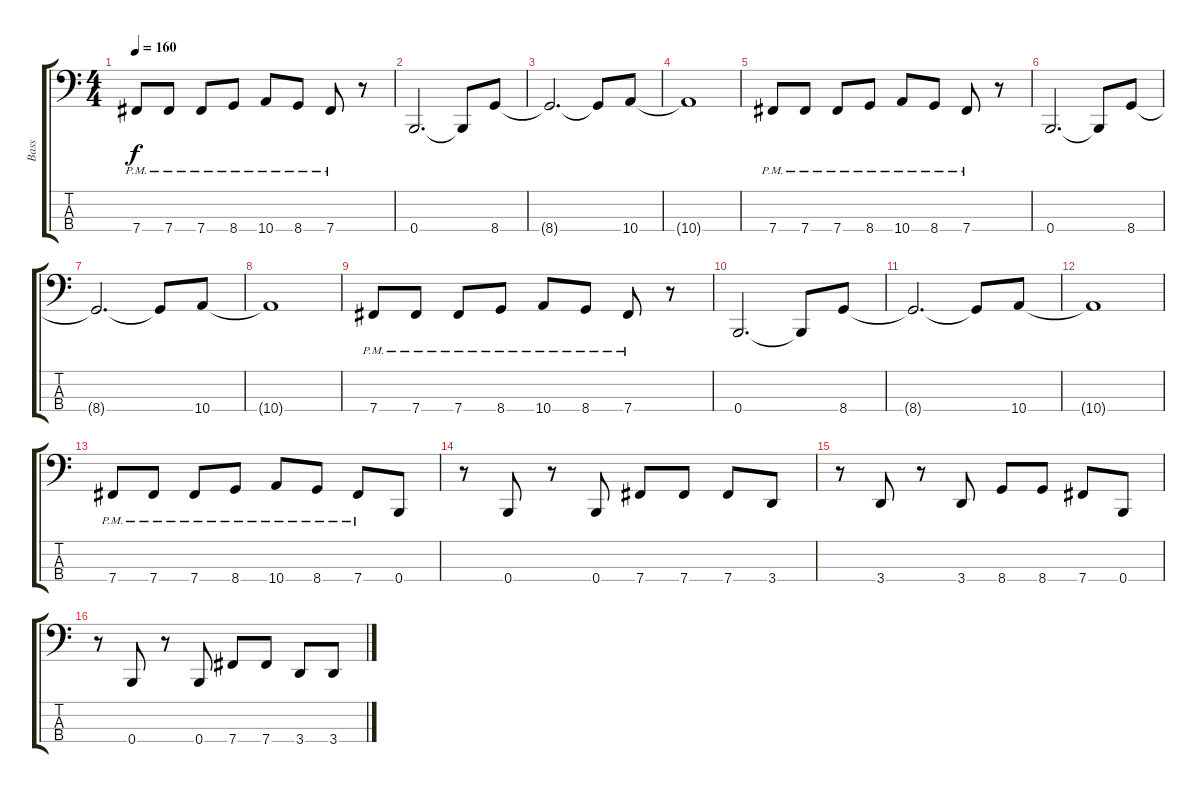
\track ("Bass" "Bass") {instrument electricbassfinger}
\staff {score tabs}
\tuning (E2 B1 Gb1 B0) {hide}
\ts (4 4)
\tempo 160
\clef f4
\ks c
7.4{pm}.8{dy f} 7.4{pm}.8 7.4{pm}.8 8.4{pm}.8 10.4{pm}.8 8.4{pm}.8 7.4{pm}.8 r.8 |
0.4.2{d} 0.4{t}.8 8.4.8 |
8.4{t}.2{d} 8.4{t}.8 10.4.8 |
10.4{t}.1 |
7.4{pm}.8 7.4{pm}.8 7.4{pm}.8 8.4{pm}.8 10.4{pm}.8 8.4{pm}.8 7.4{pm}.8 r.8 |
0.4.2{d} 0.4{t}.8 8.4.8 |
8.4{t}.2{d} 8.4{t}.8 10.4.8 |
10.4{t}.1 |
7.4{pm}.8 7.4{pm}.8 7.4{pm}.8 8.4{pm}.8 10.4{pm}.8 8.4{pm}.8 7.4{pm}.8 r.8 |
0.4.2{d} 0.4{t}.8 8.4.8 |
8.4{t}.2{d} 8.4{t}.8 10.4.8 |
10.4{t}.1 |
7.4{pm}.8 7.4{pm}.8 7.4{pm}.8 8.4{pm}.8 10.4{pm}.8 8.4{pm}.8 7.4{pm}.8 0.4.8 |
r.8 0.4.8 r.8 0.4.8 7.4.8 7.4.8 7.4.8 3.4.8 |
r.8 3.4.8 r.8 3.4.8 8.4.8 8.4.8 7.4.8 0.4.8 |
r.8 0.4.8 r.8 0.4.8 7.4.8 7.4.8 3.4.8 3.4.8
